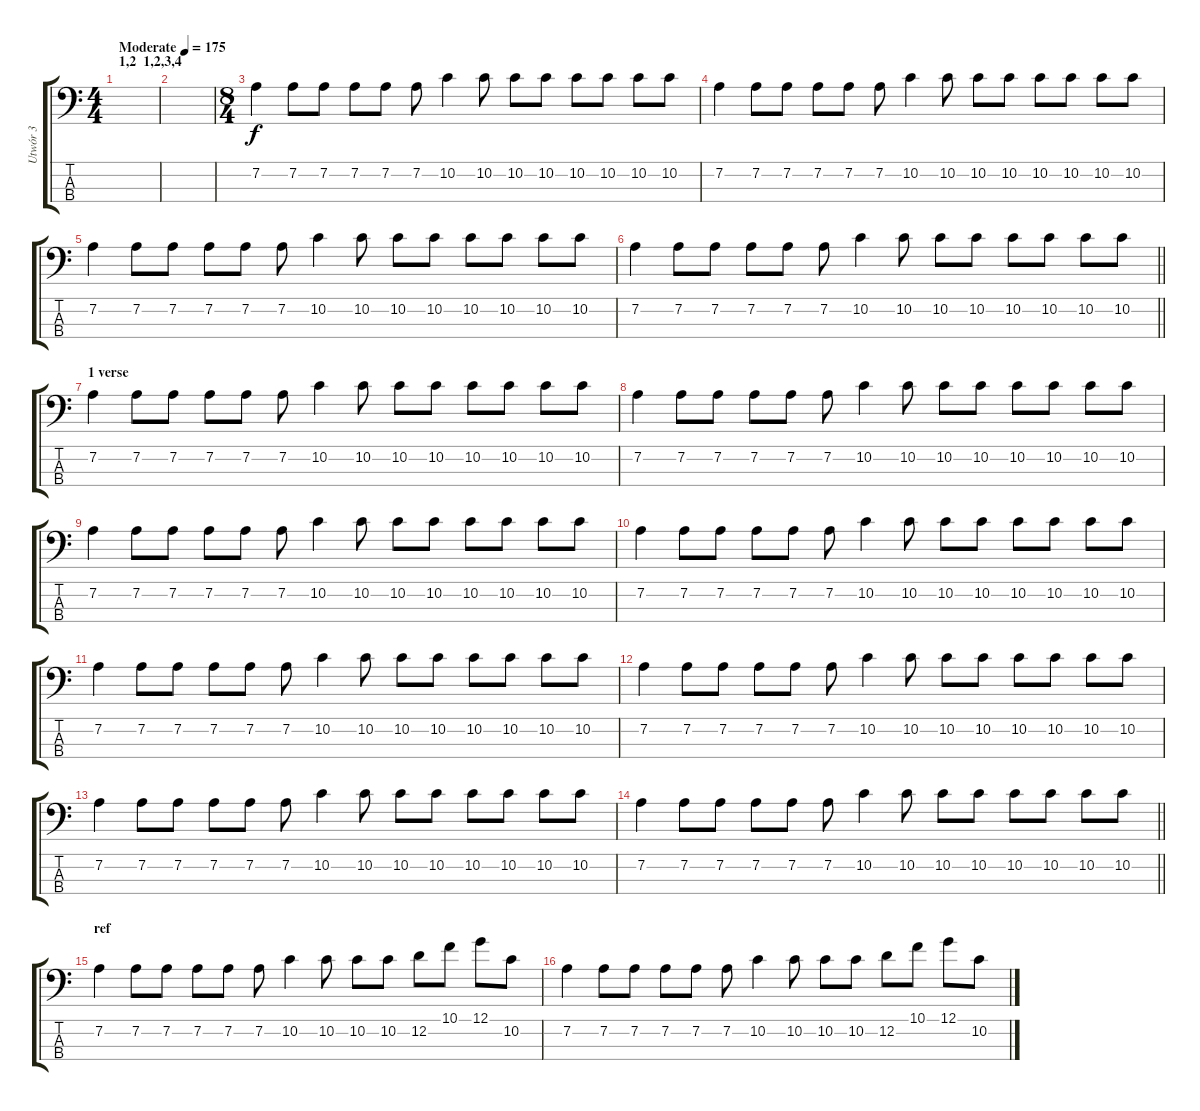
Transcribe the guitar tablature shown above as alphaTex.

\track ("Utwór 3" "Utwór 3") {instrument electricbassfinger}
\staff {score tabs}
\tuning (G2 D2 A1 E1) {hide}
\ts (4 4)
\section ("" "1,2  1,2,3,4")
\tempo (175 "Moderate")
\clef f4
\ks c
|
|
\ts (8 4)
7.2.4 7.2.8 7.2.8 7.2.8 7.2.8 7.2.8 10.2.4 10.2.8 10.2.8 10.2.8 10.2.8 10.2.8 10.2.8 10.2.8 |
7.2.4 7.2.8 7.2.8 7.2.8 7.2.8 7.2.8 10.2.4 10.2.8 10.2.8 10.2.8 10.2.8 10.2.8 10.2.8 10.2.8 |
7.2.4 7.2.8 7.2.8 7.2.8 7.2.8 7.2.8 10.2.4 10.2.8 10.2.8 10.2.8 10.2.8 10.2.8 10.2.8 10.2.8 |
\barLineRight lightlight
7.2.4 7.2.8 7.2.8 7.2.8 7.2.8 7.2.8 10.2.4 10.2.8 10.2.8 10.2.8 10.2.8 10.2.8 10.2.8 10.2.8 |
\section ("" "1 verse")
7.2.4 7.2.8 7.2.8 7.2.8 7.2.8 7.2.8 10.2.4 10.2.8 10.2.8 10.2.8 10.2.8 10.2.8 10.2.8 10.2.8 |
7.2.4 7.2.8 7.2.8 7.2.8 7.2.8 7.2.8 10.2.4 10.2.8 10.2.8 10.2.8 10.2.8 10.2.8 10.2.8 10.2.8 |
7.2.4 7.2.8 7.2.8 7.2.8 7.2.8 7.2.8 10.2.4 10.2.8 10.2.8 10.2.8 10.2.8 10.2.8 10.2.8 10.2.8 |
7.2.4 7.2.8 7.2.8 7.2.8 7.2.8 7.2.8 10.2.4 10.2.8 10.2.8 10.2.8 10.2.8 10.2.8 10.2.8 10.2.8 |
7.2.4 7.2.8 7.2.8 7.2.8 7.2.8 7.2.8 10.2.4 10.2.8 10.2.8 10.2.8 10.2.8 10.2.8 10.2.8 10.2.8 |
7.2.4 7.2.8 7.2.8 7.2.8 7.2.8 7.2.8 10.2.4 10.2.8 10.2.8 10.2.8 10.2.8 10.2.8 10.2.8 10.2.8 |
7.2.4 7.2.8 7.2.8 7.2.8 7.2.8 7.2.8 10.2.4 10.2.8 10.2.8 10.2.8 10.2.8 10.2.8 10.2.8 10.2.8 |
\barLineRight lightlight
7.2.4 7.2.8 7.2.8 7.2.8 7.2.8 7.2.8 10.2.4 10.2.8 10.2.8 10.2.8 10.2.8 10.2.8 10.2.8 10.2.8 |
\section ("" "ref")
7.2.4 7.2.8 7.2.8 7.2.8 7.2.8 7.2.8 10.2.4 10.2.8 10.2.8 10.2.8 12.2.8 10.1.8 12.1.8 10.2.8 |
7.2.4 7.2.8 7.2.8 7.2.8 7.2.8 7.2.8 10.2.4 10.2.8 10.2.8 10.2.8 12.2.8 10.1.8 12.1.8 10.2.8
